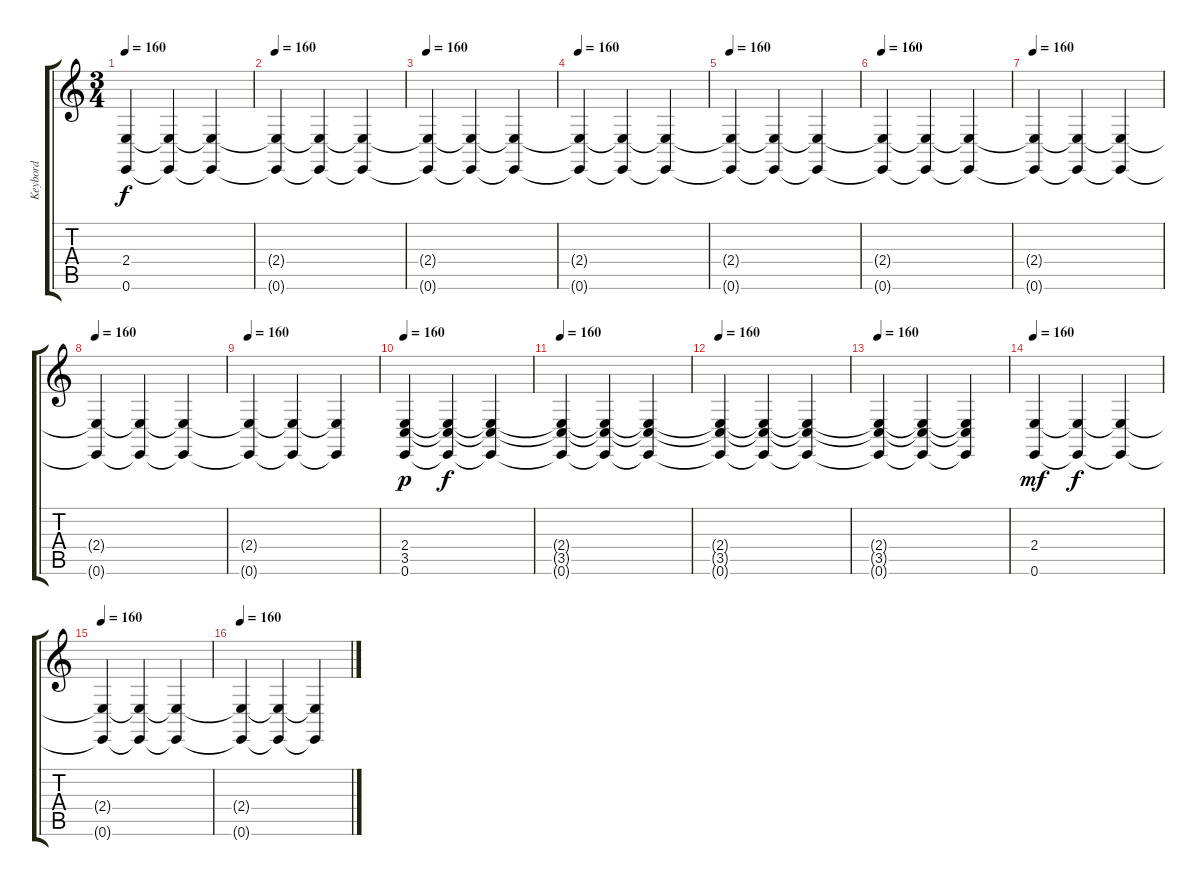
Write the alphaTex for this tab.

\track ("Keybord" "Keybord") {instrument cello}
\staff {score tabs}
\tuning (E4 B3 G3 D3 A2 E2) {hide}
\ts (3 4)
\tempo 160
\clef g2
\ks c
(2.4{t} 0.6{t}).4{dy f} (2.4{t} 0.6{t}).4 (2.4{t} 0.6{t}).4 |
\tempo 160
(2.4{t} 0.6{t}).4 (2.4{t} 0.6{t}).4 (2.4{t} 0.6{t}).4 |
\tempo 160
(2.4{t} 0.6{t}).4 (2.4{t} 0.6{t}).4 (2.4{t} 0.6{t}).4 |
\tempo 160
(2.4{t} 0.6{t}).4 (2.4{t} 0.6{t}).4 (2.4{t} 0.6{t}).4 |
\tempo 160
(2.4{t} 0.6{t}).4 (2.4{t} 0.6{t}).4 (2.4{t} 0.6{t}).4 |
\tempo 160
(2.4{t} 0.6{t}).4 (2.4{t} 0.6{t}).4 (2.4{t} 0.6{t}).4 |
\tempo 160
(2.4{t} 0.6{t}).4 (2.4{t} 0.6{t}).4 (2.4{t} 0.6{t}).4 |
\tempo 160
(2.4{t} 0.6{t}).4 (2.4{t} 0.6{t}).4 (2.4{t} 0.6{t}).4 |
\tempo 160
(2.4{t} 0.6{t}).4 (2.4{t} 0.6{t}).4 (2.4{t} 0.6{t}).4 |
\tempo 160
(2.4 3.5 0.6).4{dy p} (2.4{t} 3.5{t} 0.6{t}).4{dy f} (2.4{t} 3.5{t} 0.6{t}).4 |
\tempo 160
(2.4{t} 3.5{t} 0.6{t}).4 (2.4{t} 3.5{t} 0.6{t}).4 (2.4{t} 3.5{t} 0.6{t}).4 |
\tempo 160
(2.4{t} 3.5{t} 0.6{t}).4 (2.4{t} 3.5{t} 0.6{t}).4 (2.4{t} 3.5{t} 0.6{t}).4 |
\tempo 160
(2.4{t} 3.5{t} 0.6{t}).4 (2.4{t} 3.5{t} 0.6{t}).4 (2.4{t} 3.5{t} 0.6{t}).4 |
\tempo 160
(2.4 0.6).4{dy mf} (2.4{t} 0.6{t}).4{dy f} (2.4{t} 0.6{t}).4 |
\tempo 160
(2.4{t} 0.6{t}).4 (2.4{t} 0.6{t}).4 (2.4{t} 0.6{t}).4 |
\tempo 160
(2.4{t} 0.6{t}).4 (2.4{t} 0.6{t}).4 (2.4{t} 0.6{t}).4
